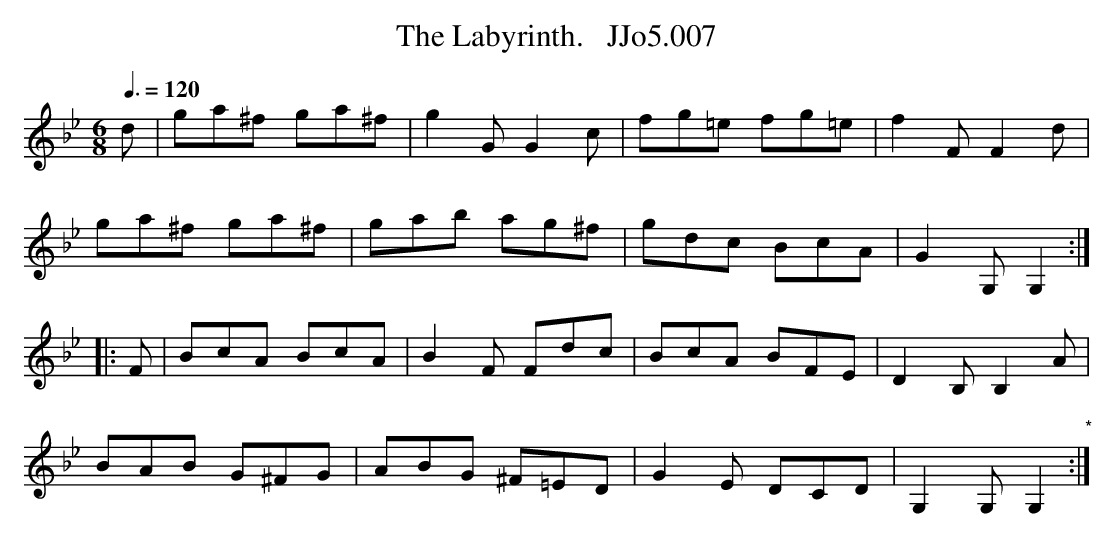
X:1
T:Labyrinth.   JJo5.007, The
M:6/8
L:1/8
Q:3/8=120
K:Gm
d|ga^f ga^f|g2G G2c|fg=e fg=e|f2F F2d|
ga^f ga^f|gab ag^f|gdc BcA|G2G, G,2 :|
|: F|BcA BcA|B2F Fdc|BcA BFE|D2B, B,2A|
BAB G^FG|ABG ^F=ED|G2E DCD|G,2G, G,2 "*":|
